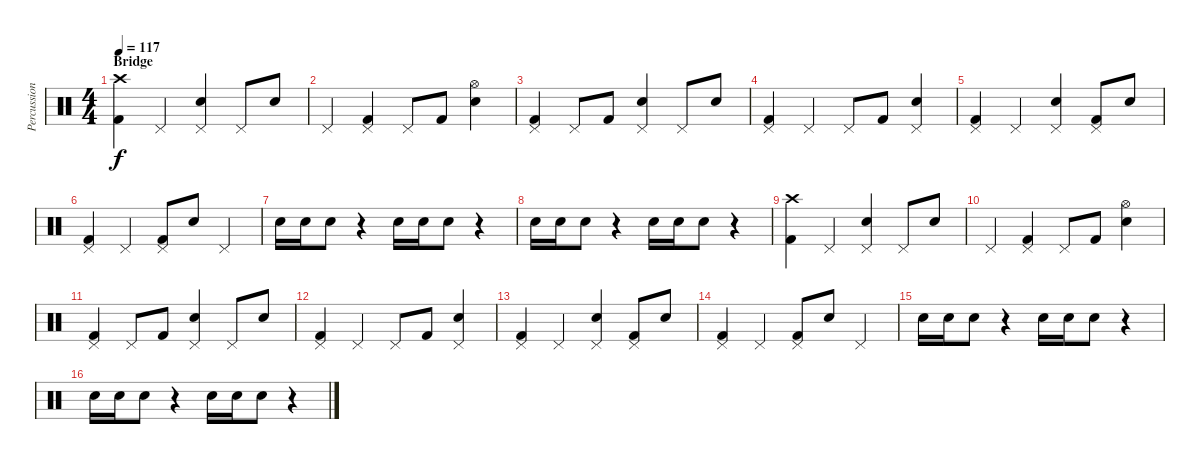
\track ("Percussion" "Percussion") {instrument percussion}
\staff {score}
\articulation defaults
\ts (4 4)
\section ("" "Bridge")
\tempo 117
\clef neutral
\ks c
("Kick (hit) 2" "Crash high (hit)").4{dy f} "Pedal Hi-Hat (hit)".4 ("Electric Snare (hit)" "Pedal Hi-Hat (hit)").4 "Pedal Hi-Hat (hit)".8 "Electric Snare (hit)".8 |
"Pedal Hi-Hat (hit)".4 ("Kick (hit) 2" "Pedal Hi-Hat (hit)").4 "Pedal Hi-Hat (hit)".8 "Kick (hit) 2".8 ("Electric Snare (hit)" "Hi-Hat (open)").4 |
("Kick (hit) 2" "Pedal Hi-Hat (hit)").4 "Pedal Hi-Hat (hit)".8 "Kick (hit) 2".8 ("Electric Snare (hit)" "Pedal Hi-Hat (hit)").4 "Pedal Hi-Hat (hit)".8 "Electric Snare (hit)".8 |
("Kick (hit) 2" "Pedal Hi-Hat (hit)").4 "Pedal Hi-Hat (hit)".4 "Pedal Hi-Hat (hit)".8 "Kick (hit) 2".8 ("Electric Snare (hit)" "Pedal Hi-Hat (hit)").4 |
("Kick (hit) 2" "Pedal Hi-Hat (hit)").4 "Pedal Hi-Hat (hit)".4 ("Electric Snare (hit)" "Pedal Hi-Hat (hit)").4 ("Kick (hit) 2" "Pedal Hi-Hat (hit)").8 "Electric Snare (hit)".8 |
("Kick (hit) 2" "Pedal Hi-Hat (hit)").4 "Pedal Hi-Hat (hit)".4 ("Kick (hit) 2" "Pedal Hi-Hat (hit)").8 "Electric Snare (hit)".8 "Pedal Hi-Hat (hit)".4 |
"Electric Snare (hit)".16 "Electric Snare (hit)".16 "Electric Snare (hit)".8 r.4 "Electric Snare (hit)".16 "Electric Snare (hit)".16 "Electric Snare (hit)".8 r.4 |
"Electric Snare (hit)".16 "Electric Snare (hit)".16 "Electric Snare (hit)".8 r.4 "Electric Snare (hit)".16 "Electric Snare (hit)".16 "Electric Snare (hit)".8 r.4 |
("Kick (hit) 2" "Crash high (hit)").4 "Pedal Hi-Hat (hit)".4 ("Electric Snare (hit)" "Pedal Hi-Hat (hit)").4 "Pedal Hi-Hat (hit)".8 "Electric Snare (hit)".8 |
"Pedal Hi-Hat (hit)".4 ("Kick (hit) 2" "Pedal Hi-Hat (hit)").4 "Pedal Hi-Hat (hit)".8 "Kick (hit) 2".8 ("Electric Snare (hit)" "Hi-Hat (open)").4 |
("Kick (hit) 2" "Pedal Hi-Hat (hit)").4 "Pedal Hi-Hat (hit)".8 "Kick (hit) 2".8 ("Electric Snare (hit)" "Pedal Hi-Hat (hit)").4 "Pedal Hi-Hat (hit)".8 "Electric Snare (hit)".8 |
("Kick (hit) 2" "Pedal Hi-Hat (hit)").4 "Pedal Hi-Hat (hit)".4 "Pedal Hi-Hat (hit)".8 "Kick (hit) 2".8 ("Electric Snare (hit)" "Pedal Hi-Hat (hit)").4 |
("Kick (hit) 2" "Pedal Hi-Hat (hit)").4 "Pedal Hi-Hat (hit)".4 ("Electric Snare (hit)" "Pedal Hi-Hat (hit)").4 ("Kick (hit) 2" "Pedal Hi-Hat (hit)").8 "Electric Snare (hit)".8 |
("Kick (hit) 2" "Pedal Hi-Hat (hit)").4 "Pedal Hi-Hat (hit)".4 ("Kick (hit) 2" "Pedal Hi-Hat (hit)").8 "Electric Snare (hit)".8 "Pedal Hi-Hat (hit)".4 |
"Electric Snare (hit)".16 "Electric Snare (hit)".16 "Electric Snare (hit)".8 r.4 "Electric Snare (hit)".16 "Electric Snare (hit)".16 "Electric Snare (hit)".8 r.4 |
"Electric Snare (hit)".16 "Electric Snare (hit)".16 "Electric Snare (hit)".8 r.4 "Electric Snare (hit)".16 "Electric Snare (hit)".16 "Electric Snare (hit)".8 r.4
